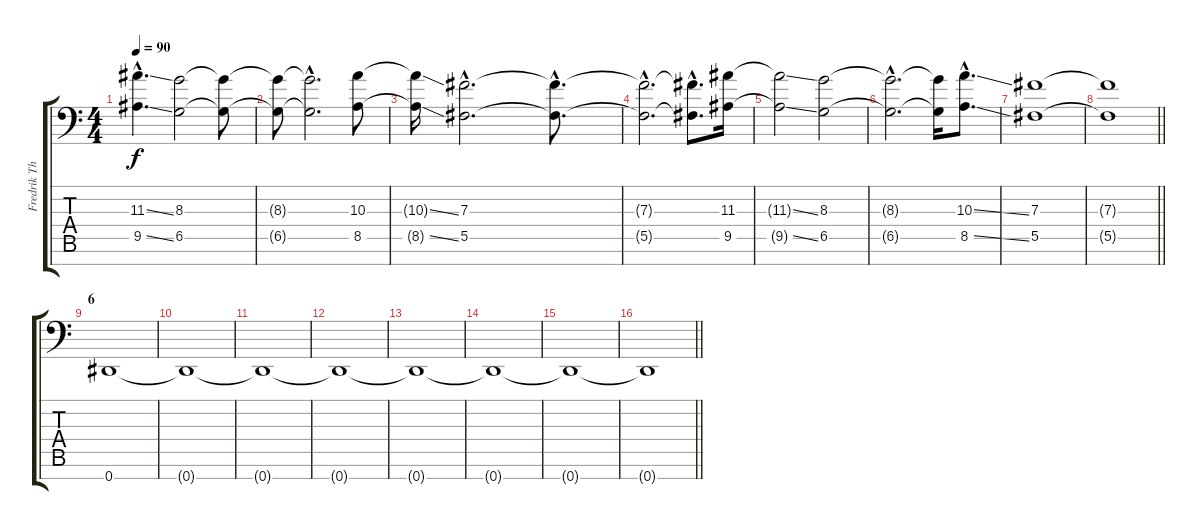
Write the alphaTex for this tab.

\track ("Fredrik Thordendal" "Fredrik Th") {instrument distortionguitar}
\staff {score tabs}
\tuning (Ab3 E3 B2 Gb2 Db2 Ab1 Eb1) {hide}
\ts (4 4)
\section ("" "")
\tempo 90
\clef f4
\ks c
(11.3{ss hac} 9.5{ss hac}).4{d dy f} (8.3 6.5).2 (8.3{t} 6.5{t}).8 |
(8.3{t} 6.5{t}).8 (8.3{hac t} 6.5{hac t}).2{d} (10.3 8.5).8 |
(10.3{ss t} 8.5{ss t}).16 (7.3{hac} 5.5{hac}).2{d} (7.3{hac t} 5.5{hac t}).8{d} |
(7.3{hac t} 5.5{hac t}).2{d} (7.3{hac t} 5.5{hac t}).8{d} (11.3 9.5).16 |
(11.3{ss t} 9.5{ss t}).2 (8.3 6.5).2 |
(8.3{hac t} 6.5{hac t}).2{d} (8.3{t} 6.5{t}).16 (10.3{ss hac} 8.5{ss hac}).8{d} |
(7.3 5.5).1 |
\barLineRight lightlight
(7.3{t} 5.5{t}).1 |
\section ("" "6")
0.7.1 |
0.7{t}.1 |
0.7{t}.1 |
0.7{t}.1 |
0.7{t}.1 |
0.7{t}.1 |
0.7{t}.1 |
\barLineRight lightlight
0.7{t}.1
